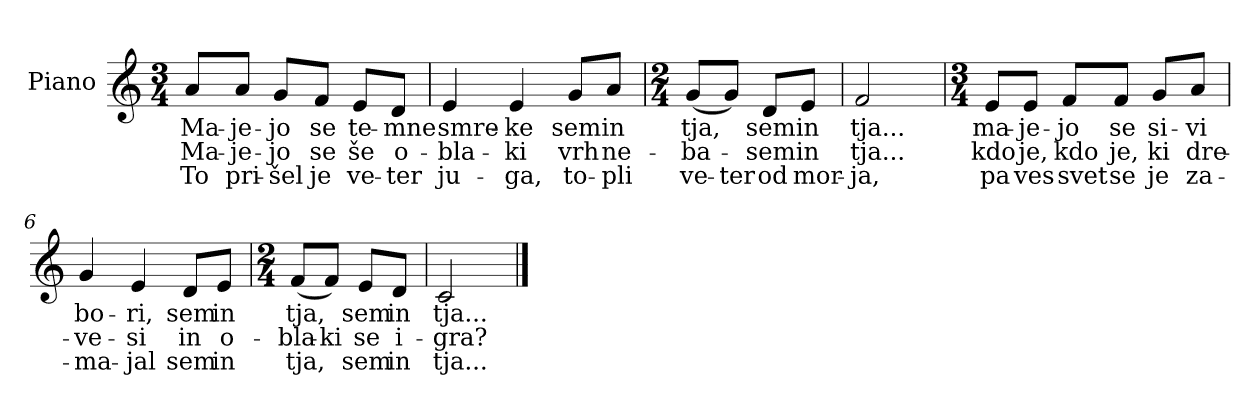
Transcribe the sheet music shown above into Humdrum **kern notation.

**kern	**text	**text	**text
*part1	*part1	*part1	*part1
*staff1	*staff1	*staff1	*staff1
*I"Piano	*	*	*
*I'Pno.	*	*	*
*clefG2	*	*	*
*k[]	*	*	*
*M3/4	*	*	*
=1	=1	=1	=1
!	!LO:LY:b	!LO:LY:b	!LO:LY:b
8a/L	Ma-	Ma-	To
!	!LO:LY:b	!LO:LY:b	!LO:LY:b
8a/J	-je-	-je-	pri-
!	!LO:LY:b	!LO:LY:b	!LO:LY:b
8g/L	-jo	-jo	-šel
!	!LO:LY:b	!LO:LY:b	!LO:LY:b
8f/J	se	se	je
!	!LO:LY:b	!LO:LY:b	!LO:LY:b
8e/L	te-	še	ve-
!	!LO:LY:b	!LO:LY:b	!LO:LY:b
8d/J	-mne	o-	-ter
=2	=2	=2	=2
!	!LO:LY:b	!LO:LY:b	!LO:LY:b
4e/	smre-	-bla-	ju-
!	!LO:LY:b	!LO:LY:b	!LO:LY:b
4e/	-ke	-ki	-ga,
!	!LO:LY:b	!LO:LY:b	!LO:LY:b
8g/L	sem	vrh	to-
!	!LO:LY:b	!LO:LY:b	!LO:LY:b
8a/J	in	ne-	-pli
=3	=3	=3	=3
*M2/4	*	*	*
!	!LO:LY:b	!LO:LY:b	!LO:LY:b
(<8g/L	tja,	-ba-	ve-
!	!	!	!LO:LY:b
8g!/J)	.	.	-ter
!	!LO:LY:b	!LO:LY:b	!LO:LY:b
8d/L	sem	-sem	od
!	!LO:LY:b	!LO:LY:b	!LO:LY:b
8e/J	in	in	mor-
=4	=4	=4	=4
!	!LO:LY:b	!LO:LY:b	!LO:LY:b
2f/	tja...	tja...	-ja,
=5	=5	=5	=5
*M3/4	*	*	*
!	!LO:LY:b	!LO:LY:b	!LO:LY:b
8e/L	ma-	kdo	pa
!	!LO:LY:b	!LO:LY:b	!LO:LY:b
8e/J	-je-	je,	ves
!	!LO:LY:b	!LO:LY:b	!LO:LY:b
8f/L	-jo	kdo	svet
!	!LO:LY:b	!LO:LY:b	!LO:LY:b
8f/J	se	je,	se
!	!LO:LY:b	!LO:LY:b	!LO:LY:b
8g/L	si-	ki	je
!	!LO:LY:b	!LO:LY:b	!LO:LY:b
8a/J	-vi	dre-	za-
!!LO:LB:g=z
=6	=6	=6	=6
!	!LO:LY:b	!LO:LY:b	!LO:LY:b
4g/	bo-	-ve-	-ma-
!	!LO:LY:b	!LO:LY:b	!LO:LY:b
4e/	-ri,	-si	-jal
!	!LO:LY:b	!LO:LY:b	!LO:LY:b
8d/L	sem	in	sem
!	!LO:LY:b	!LO:LY:b	!LO:LY:b
8e/J	in	o-	in
=7	=7	=7	=7
*M2/4	*	*	*
!	!LO:LY:b	!LO:LY:b	!LO:LY:b
(<8f/L	tja,	-bla-	tja,
!	!	!LO:LY:b	!
8f!/J)	.	-ki	.
!	!LO:LY:b	!LO:LY:b	!LO:LY:b
8e/L	sem	se	sem
!	!LO:LY:b	!LO:LY:b	!LO:LY:b
8d/J	in	i-	in
=8	=8	=8	=8
!	!LO:LY:b	!LO:LY:b	!LO:LY:b
2c/	tja...	-gra?	tja...
==	==	==	==
*-	*-	*-	*-
